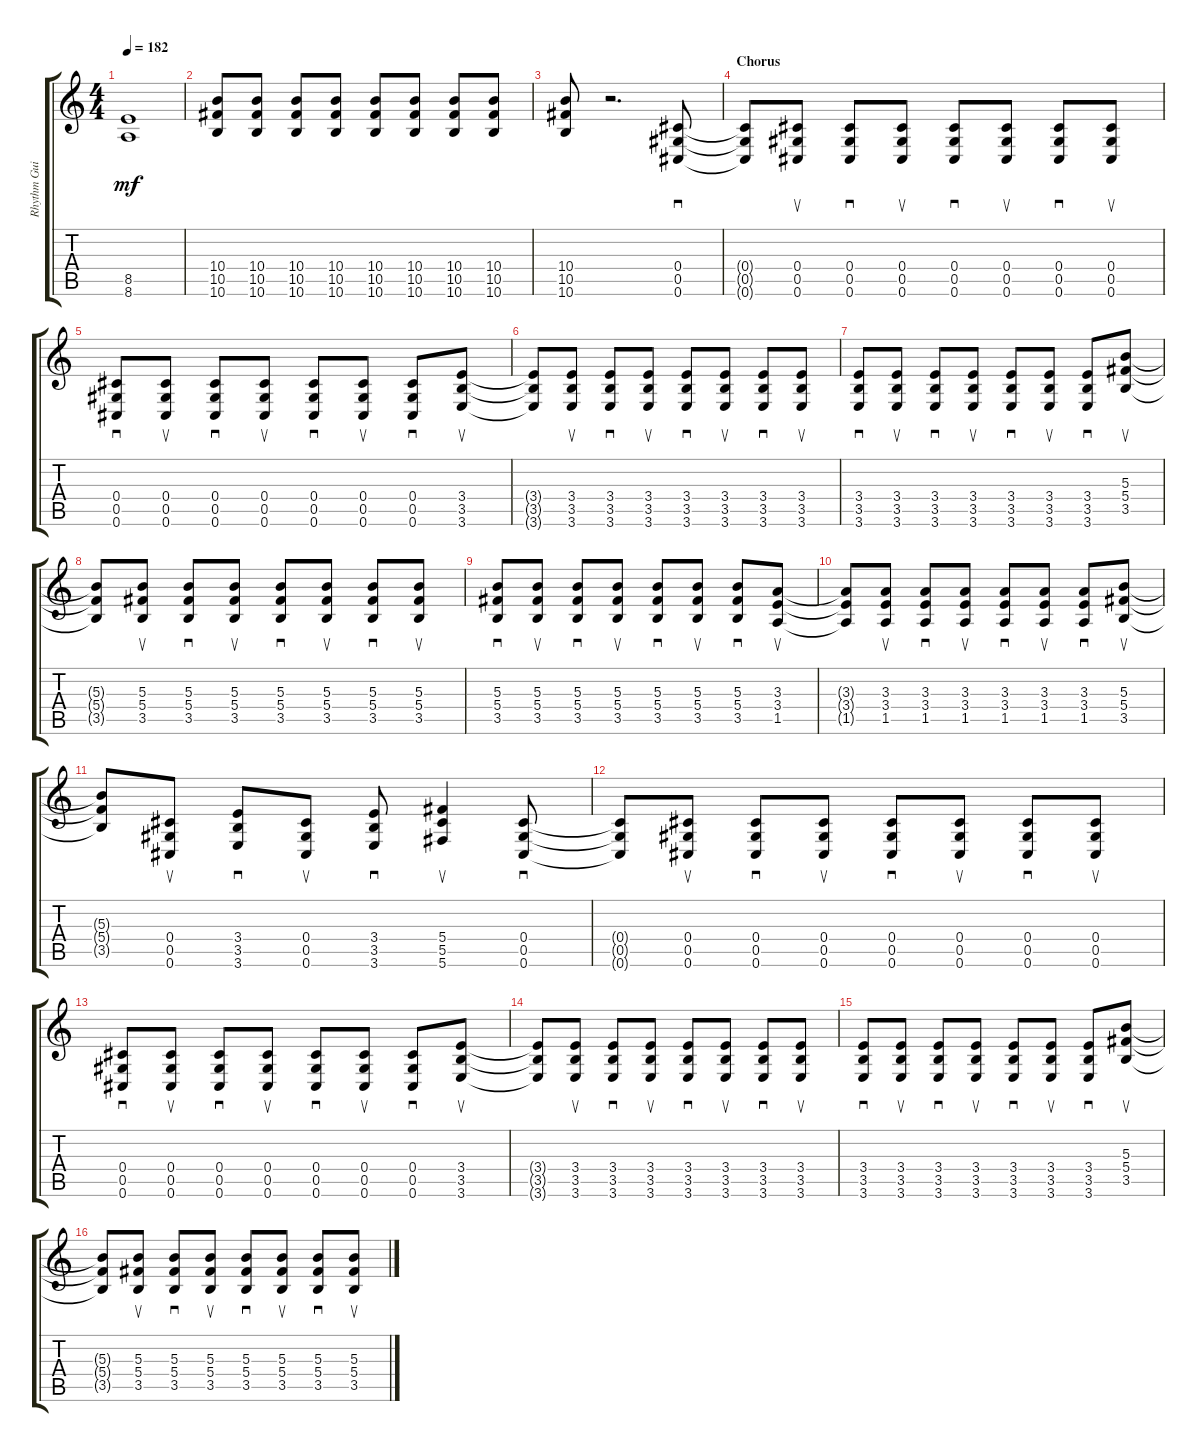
\track ("Rhythm Guitar" "Rhythm Gui") {instrument distortionguitar}
\staff {score tabs}
\tuning (Eb4 Bb3 Gb3 Db3 Ab2 Db2) {hide}
\ts (4 4)
\tempo 182
\clef g2
\ks c
(8.5 8.6).1{dy mf} |
(10.4 10.5 10.6).8 (10.4 10.5 10.6).8 (10.4 10.5 10.6).8 (10.4 10.5 10.6).8 (10.4 10.5 10.6).8 (10.4 10.5 10.6).8 (10.4 10.5 10.6).8 (10.4 10.5 10.6).8 |
(10.4 10.5 10.6).8 r.2{d} (0.4 0.5 0.6).8{sd} |
\section ("" "Chorus")
(0.4{t} 0.5{t} 0.6{t}).8 (0.4 0.5 0.6).8{su} (0.4 0.5 0.6).8{sd} (0.4 0.5 0.6).8{su} (0.4 0.5 0.6).8{sd} (0.4 0.5 0.6).8{su} (0.4 0.5 0.6).8{sd} (0.4 0.5 0.6).8{su} |
(0.4 0.5 0.6).8{sd} (0.4 0.5 0.6).8{su} (0.4 0.5 0.6).8{sd} (0.4 0.5 0.6).8{su} (0.4 0.5 0.6).8{sd} (0.4 0.5 0.6).8{su} (0.4 0.5 0.6).8{sd} (3.4 3.5 3.6).8{su} |
(3.4{t} 3.5{t} 3.6{t}).8 (3.4 3.5 3.6).8{su} (3.4 3.5 3.6).8{sd} (3.4 3.5 3.6).8{su} (3.4 3.5 3.6).8{sd} (3.4 3.5 3.6).8{su} (3.4 3.5 3.6).8{sd} (3.4 3.5 3.6).8{su} |
(3.4 3.5 3.6).8{sd} (3.4 3.5 3.6).8{su} (3.4 3.5 3.6).8{sd} (3.4 3.5 3.6).8{su} (3.4 3.5 3.6).8{sd} (3.4 3.5 3.6).8{su} (3.4 3.5 3.6).8{sd} (5.3 5.4 3.5).8{su} |
(5.3{t} 5.4{t} 3.5{t}).8 (5.3 5.4 3.5).8{su} (5.3 5.4 3.5).8{sd} (5.3 5.4 3.5).8{su} (5.3 5.4 3.5).8{sd} (5.3 5.4 3.5).8{su} (5.3 5.4 3.5).8{sd} (5.3 5.4 3.5).8{su} |
(5.3 5.4 3.5).8{sd} (5.3 5.4 3.5).8{su} (5.3 5.4 3.5).8{sd} (5.3 5.4 3.5).8{su} (5.3 5.4 3.5).8{sd} (5.3 5.4 3.5).8{su} (5.3 5.4 3.5).8{sd} (3.3 3.4 1.5).8{su} |
(3.3{t} 3.4{t} 1.5{t}).8 (3.3 3.4 1.5).8{su} (3.3 3.4 1.5).8{sd} (3.3 3.4 1.5).8{su} (3.3 3.4 1.5).8{sd} (3.3 3.4 1.5).8{su} (3.3 3.4 1.5).8{sd} (5.3 5.4 3.5).8{su} |
(5.3{t} 5.4{t} 3.5{t}).8 (0.4 0.5 0.6).8{su} (3.4 3.5 3.6).8{sd} (0.4 0.5 0.6).8{su} (3.4 3.5 3.6).8{sd} (5.4 5.5 5.6).4{su} (0.4 0.5 0.6).8{sd} |
(0.4{t} 0.5{t} 0.6{t}).8 (0.4 0.5 0.6).8{su} (0.4 0.5 0.6).8{sd} (0.4 0.5 0.6).8{su} (0.4 0.5 0.6).8{sd} (0.4 0.5 0.6).8{su} (0.4 0.5 0.6).8{sd} (0.4 0.5 0.6).8{su} |
(0.4 0.5 0.6).8{sd} (0.4 0.5 0.6).8{su} (0.4 0.5 0.6).8{sd} (0.4 0.5 0.6).8{su} (0.4 0.5 0.6).8{sd} (0.4 0.5 0.6).8{su} (0.4 0.5 0.6).8{sd} (3.4 3.5 3.6).8{su} |
(3.4{t} 3.5{t} 3.6{t}).8 (3.4 3.5 3.6).8{su} (3.4 3.5 3.6).8{sd} (3.4 3.5 3.6).8{su} (3.4 3.5 3.6).8{sd} (3.4 3.5 3.6).8{su} (3.4 3.5 3.6).8{sd} (3.4 3.5 3.6).8{su} |
(3.4 3.5 3.6).8{sd} (3.4 3.5 3.6).8{su} (3.4 3.5 3.6).8{sd} (3.4 3.5 3.6).8{su} (3.4 3.5 3.6).8{sd} (3.4 3.5 3.6).8{su} (3.4 3.5 3.6).8{sd} (5.3 5.4 3.5).8{su} |
(5.3{t} 5.4{t} 3.5{t}).8 (5.3 5.4 3.5).8{su} (5.3 5.4 3.5).8{sd} (5.3 5.4 3.5).8{su} (5.3 5.4 3.5).8{sd} (5.3 5.4 3.5).8{su} (5.3 5.4 3.5).8{sd} (5.3 5.4 3.5).8{su}
